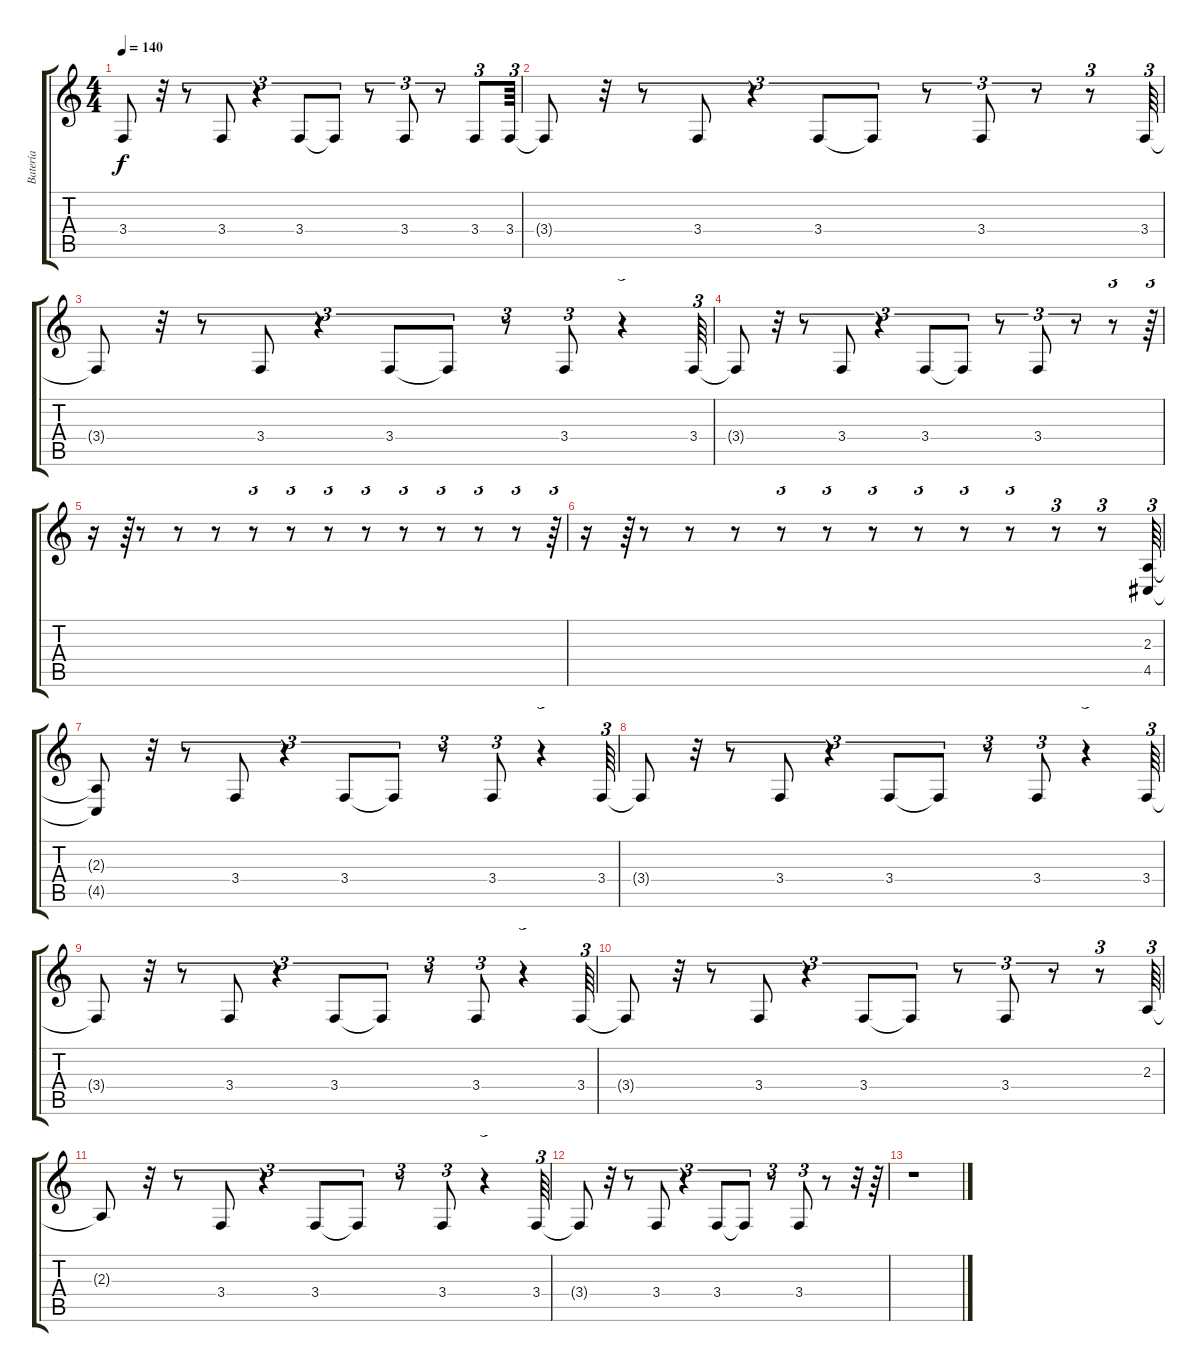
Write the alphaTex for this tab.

\track ("Batería" "Batería") {instrument melodictom}
\staff {score tabs}
\tuning (E4 B3 G3 D3 A2 E2) {hide}
\ts (4 4)
\tempo 140
\clef g2
\ks c
3.4{t}.8{dy f} r.32 r.8{tu (3 2)} 3.4.8{tu (3 2)} r.4{tu (3 2)} 3.4.8{tu (3 2)} 3.4{t}.8{tu (3 2)} r.8{tu (3 2)} 3.4.8{tu (3 2)} r.8{tu (3 2)} 3.4.8{tu (3 2)} 3.4.64{tu (3 2)} |
3.4{t}.8 r.32 r.8{tu (3 2)} 3.4.8{tu (3 2)} r.4{tu (3 2)} 3.4.8{tu (3 2)} 3.4{t}.8{tu (3 2)} r.8{tu (3 2)} 3.4.8{tu (3 2)} r.8{tu (3 2)} r.8{tu (3 2)} 3.4.64{tu (3 2)} |
3.4{t}.8 r.32 r.8{tu (3 2)} 3.4.8{tu (3 2)} r.4{tu (3 2)} 3.4.8{tu (3 2)} 3.4{t}.8{tu (3 2)} r.8{tu (3 2)} 3.4.8{tu (3 2)} r.4{tu (3 2)} 3.4.64{tu (3 2)} |
3.4{t}.8 r.32 r.8{tu (3 2)} 3.4.8{tu (3 2)} r.4{tu (3 2)} 3.4.8{tu (3 2)} 3.4{t}.8{tu (3 2)} r.8{tu (3 2)} 3.4.8{tu (3 2)} r.8{tu (3 2)} r.8{tu (3 2)} r.64{tu (3 2)} |
r.16 r.64{tu (3 2)} r.8{tu (3 2)} r.8{tu (3 2)} r.8{tu (3 2)} r.8{tu (3 2)} r.8{tu (3 2)} r.8{tu (3 2)} r.8{tu (3 2)} r.8{tu (3 2)} r.8{tu (3 2)} r.8{tu (3 2)} r.8{tu (3 2)} r.64{tu (3 2)} |
r.16 r.64{tu (3 2)} r.8{tu (3 2)} r.8{tu (3 2)} r.8{tu (3 2)} r.8{tu (3 2)} r.8{tu (3 2)} r.8{tu (3 2)} r.8{tu (3 2)} r.8{tu (3 2)} r.8{tu (3 2)} r.8{tu (3 2)} r.8{tu (3 2)} (2.3 4.5).64{tu (3 2)} |
(2.3{t} 4.5{t}).8 r.32 r.8{tu (3 2)} 3.4.8{tu (3 2)} r.4{tu (3 2)} 3.4.8{tu (3 2)} 3.4{t}.8{tu (3 2)} r.8{tu (3 2)} 3.4.8{tu (3 2)} r.4{tu (3 2)} 3.4.64{tu (3 2)} |
3.4{t}.8 r.32 r.8{tu (3 2)} 3.4.8{tu (3 2)} r.4{tu (3 2)} 3.4.8{tu (3 2)} 3.4{t}.8{tu (3 2)} r.8{tu (3 2)} 3.4.8{tu (3 2)} r.4{tu (3 2)} 3.4.64{tu (3 2) volume 14} |
3.4{t}.8 r.32 r.8{tu (3 2) volume 13} 3.4.8{tu (3 2) volume 13} r.4{tu (3 2) volume 13} 3.4.8{tu (3 2) volume 12} 3.4{t}.8{tu (3 2)} r.8{tu (3 2) volume 12} 3.4.8{tu (3 2) volume 11} r.4{tu (3 2) volume 11} 3.4.64{tu (3 2) volume 10} |
3.4{t}.8 r.32 r.8{tu (3 2) volume 10} 3.4.8{tu (3 2) volume 10} r.4{tu (3 2) volume 9} 3.4.8{tu (3 2) volume 9} 3.4{t}.8{tu (3 2)} r.8{tu (3 2) volume 8} 3.4.8{tu (3 2) volume 8} r.8{tu (3 2) volume 8} r.8{tu (3 2) volume 7} 2.3.64{tu (3 2) volume 7} |
2.3{t}.8 r.32 r.8{tu (3 2) volume 6} 3.4.8{tu (3 2) volume 6} r.4{tu (3 2) volume 6} 3.4.8{tu (3 2) volume 5} 3.4{t}.8{tu (3 2)} r.8{tu (3 2) volume 5} 3.4.8{tu (3 2) volume 4} r.4{tu (3 2) volume 4} 3.4.64{tu (3 2) volume 4} |
3.4{t}.8 r.32 r.8{tu (3 2) volume 3} 3.4.8{tu (3 2) volume 3} r.4{tu (3 2) volume 2} 3.4.8{tu (3 2) volume 2} 3.4{t}.8{tu (3 2)} r.8{tu (3 2) volume 1} 3.4.8{tu (3 2) volume 1} r.8 r.32 r.64 |
r.1
